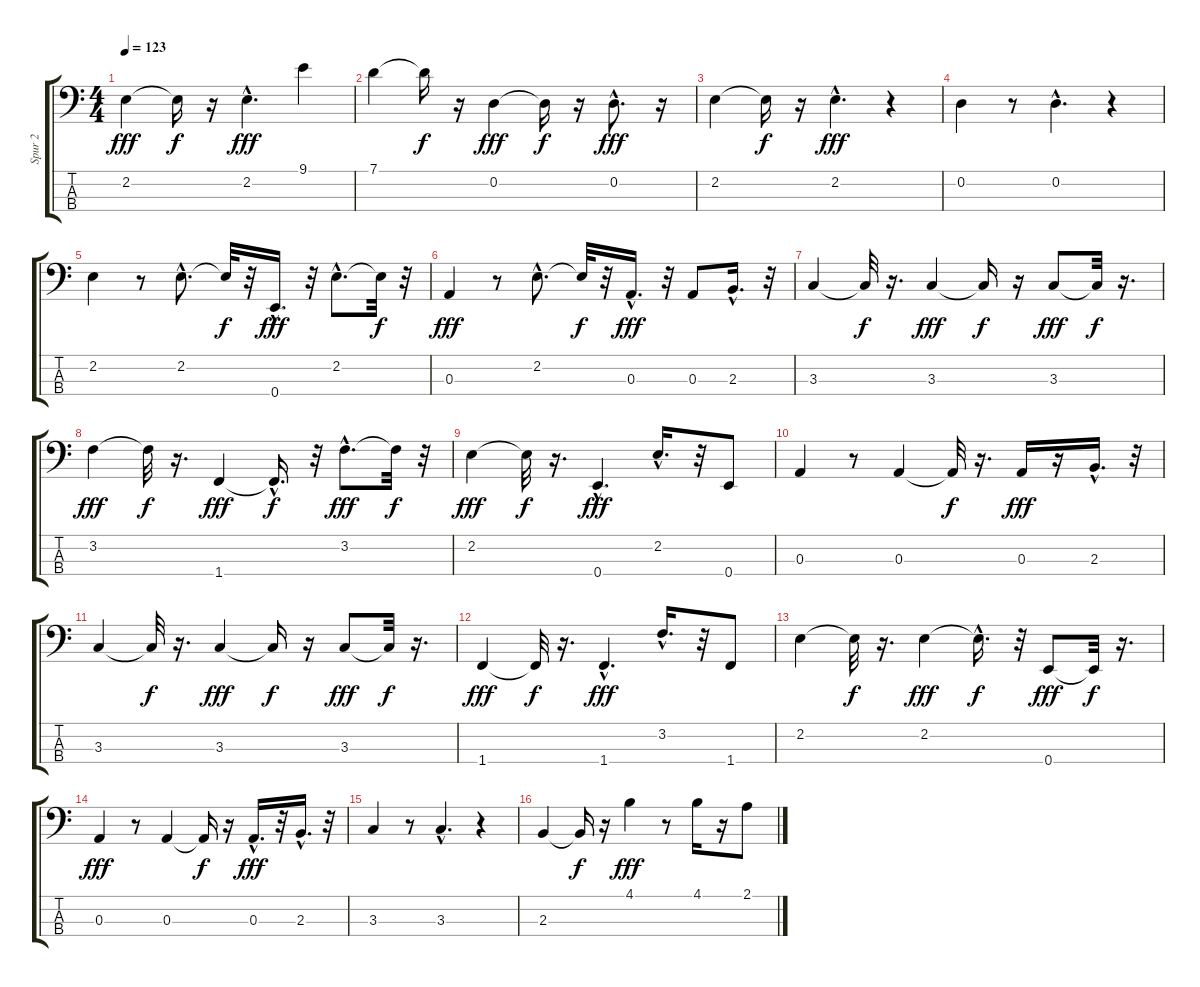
\track ("Spur 2" "Spur 2") {instrument fretlessbass}
\staff {score tabs}
\tuning (G2 D2 A1 E1) {hide}
\ts (4 4)
\tempo 123
\clef f4
\ks c
2.2.4{dy fff} 2.2{t}.16{dy f} r.16 2.2{hac}.4{d dy fff} 9.1.4 |
7.1.4 7.1{t}.16{dy f} r.16 0.2.4{dy fff} 0.2{t}.16{dy f} r.16 0.2{hac}.8{d dy fff} r.16 |
2.2.4 2.2{t}.16{dy f} r.16 2.2{hac}.4{d dy fff} r.4 |
0.2.4 r.8 0.2{hac}.4{d} r.4 |
2.2.4 r.8 2.2{hac}.8{d} 2.2{t}.32{dy f} r.32 0.4{hac}.16{d dy fff} r.32 2.2{hac}.8{d} 2.2{t}.32{dy f} r.32 |
0.3.4{dy fff} r.8 2.2{hac}.8{d} 2.2{t}.32{dy f} r.32 0.3{hac}.16{d dy fff} r.32 0.3.8 2.3{hac}.16{d} r.32 |
3.3.4 3.3{t}.32{dy f} r.16{d} 3.3.4{dy fff} 3.3{t}.16{dy f} r.16 3.3.8{dy fff} 3.3{t}.32{dy f} r.16{d} |
3.2.4{dy fff} 3.2{t}.32{dy f} r.16{d} 1.4.4{dy fff} 1.4{hac t}.16{d dy f} r.32 3.2{hac}.8{d dy fff} 3.2{t}.32{dy f} r.32 |
2.2.4{dy fff} 2.2{t}.32{dy f} r.16{d} 0.4{hac}.4{d dy fff} 2.2{hac}.16{d} r.32 0.4.8 |
0.3.4 r.8 0.3.4 0.3{t}.32{dy f} r.16{d} 0.3.16{dy fff} r.16 2.3{hac}.16{d} r.32 |
3.3.4 3.3{t}.32{dy f} r.16{d} 3.3.4{dy fff} 3.3{t}.16{dy f} r.16 3.3.8{dy fff} 3.3{t}.32{dy f} r.16{d} |
1.4.4{dy fff} 1.4{t}.32{dy f} r.16{d} 1.4{hac}.4{d dy fff} 3.2{hac}.16{d} r.32 1.4.8 |
2.2.4 2.2{t}.32{dy f} r.16{d} 2.2.4{dy fff} 2.2{hac t}.16{d dy f} r.32 0.4.8{dy fff} 0.4{t}.32{dy f} r.16{d} |
0.3.4{dy fff} r.8 0.3.4 0.3{t}.16{dy f} r.16 0.3{hac}.16{d dy fff} r.32 2.3{hac}.16{d} r.32 |
3.3.4 r.8 3.3{hac}.4{d} r.4 |
2.3.4 2.3{t}.16{dy f} r.16 4.1.4{dy fff} r.8 4.1.16 r.16 2.1.8
